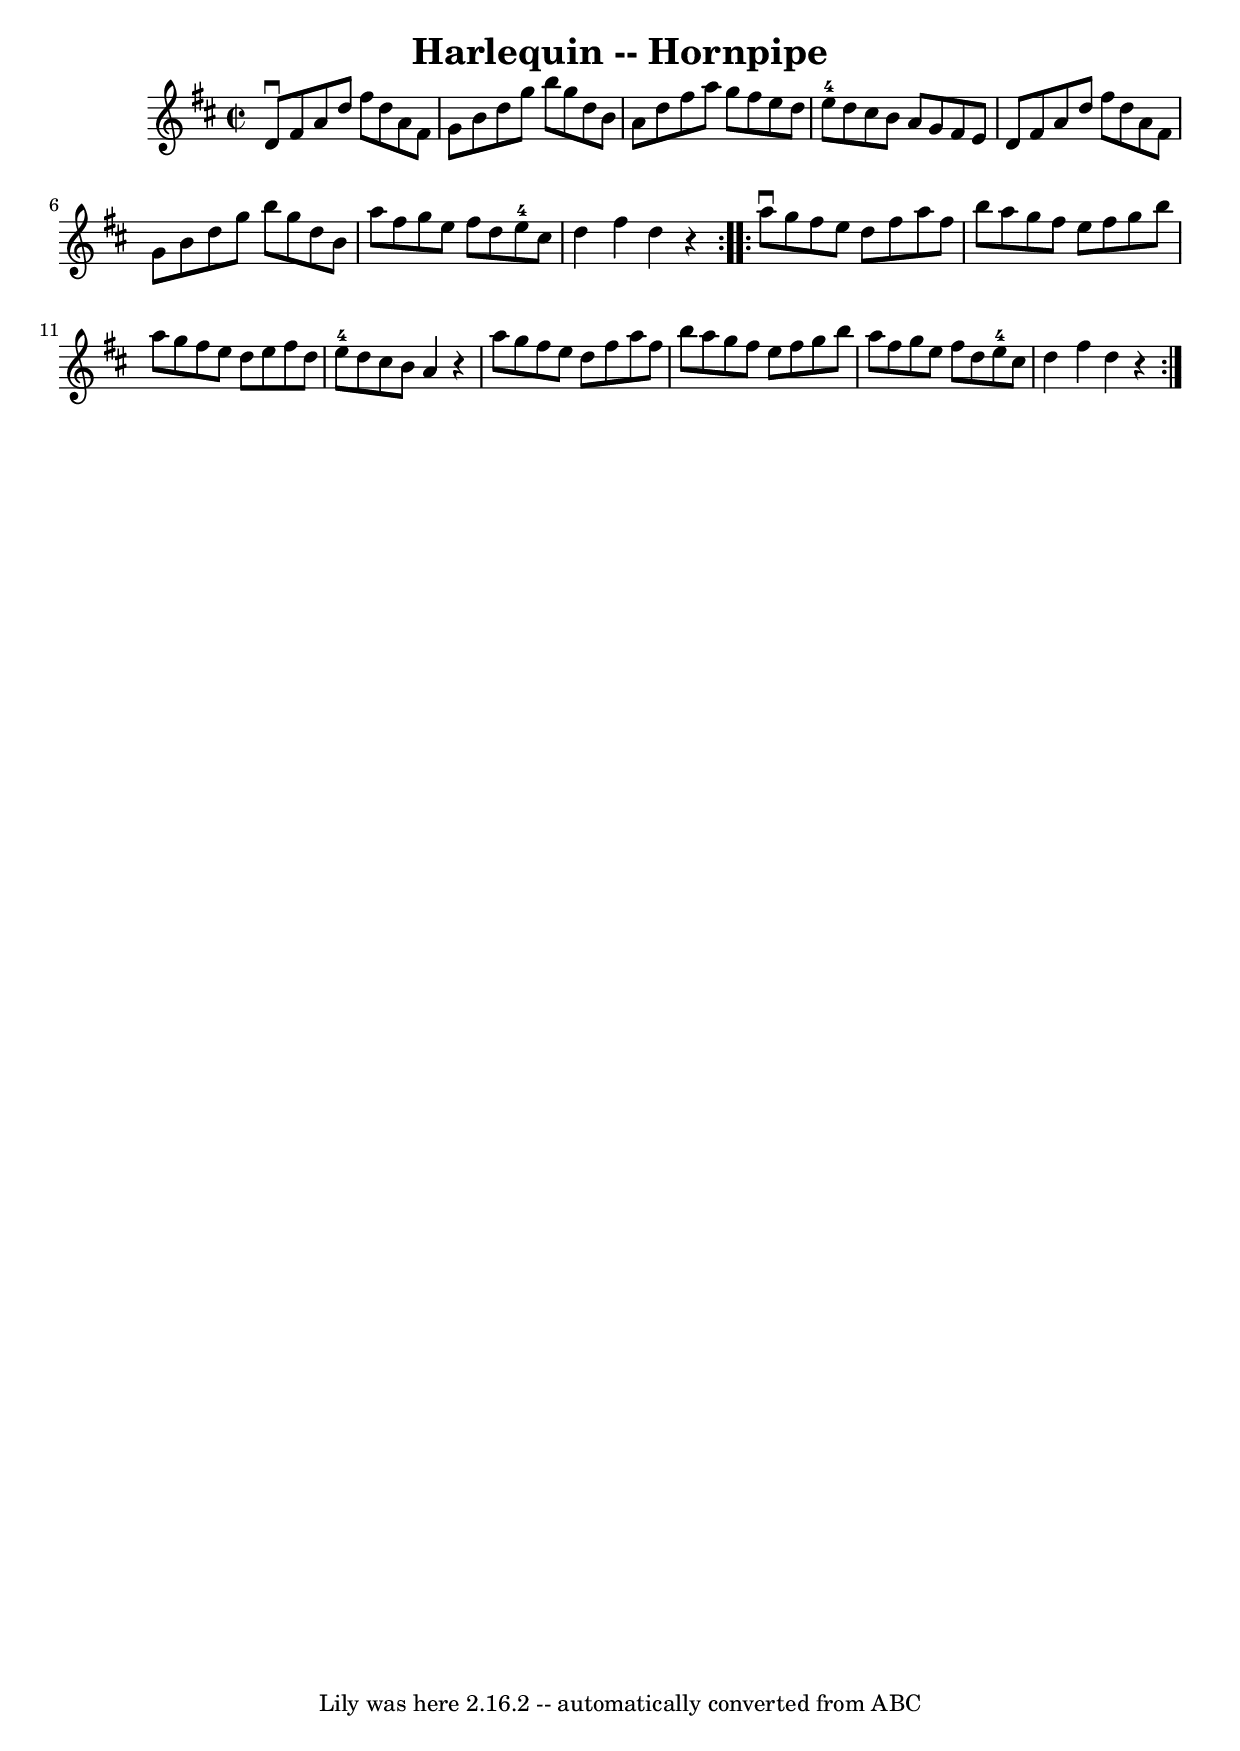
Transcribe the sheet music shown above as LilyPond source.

\version "2.16.2"
\include "Mammoth.ily"
\header {
  %% book = "Cole's 1000 Fiddle Tunes"
 crossRefNumber = "1"
 footnotes = ""
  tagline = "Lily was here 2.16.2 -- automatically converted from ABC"
  title = "Harlequin -- Hornpipe"

}
voicedefault =  {



  \repeat volta 2 {

    \override Staff.TimeSignature #'style = #'C
    \time 2/2 
    \key d \major
 d'8^\downbow fis'8 a'8 d''8 fis''8 d''8 a'8 fis'8   |
 g'8 b'8 d''8 g''8 b''8 g''8 d''8 b'8   |
 a'8 d''8 fis''8 a''8 g''8 fis''8 e''8 d''8   |
 e''8-4 d''8 cis''8 b'8 a'8 g'8 fis'8 e'8   |
 d'8 fis'8 a'8 d''8 fis''8 d''8 a'8 fis'8  |
 g'8 b'8 d''8 g''8 b''8 g''8 d''8 b'8  |
 a''8 fis''8 g''8 e''8 fis''8 d''8 e''8-4 cis''8    |
 d''4 fis''4 d''4    r4 
  }     
  \repeat volta 2 { a''8^\downbow g''8 fis''8 e''8 d''8 fis''8 a''8 fis''8    |
 b''8 a''8 g''8 fis''8 e''8 fis''8 g''8 b''8   |
 a''8 g''8 fis''8 e''8 d''8 e''8 fis''8 d''8   |
 e''8-4 d''8 cis''8 b'8 a'4    r4 |
 a''8 g''8 fis''8 e''8 d''8 fis''8 a''8 fis''8   |
 b''8 a''8 g''8 fis''8 e''8 fis''8 g''8 b''8   |
 a''8 fis''8 g''8 e''8 fis''8 d''8 e''8-4 cis''8   |
 d''4 
 fis''4 d''4    r4 
  }   

}

\score{
  <<

    \context Staff="default"
    {
      \voicedefault 
      
    }

  >>
  \layout {
    
  }
  \midi {
  }

}
